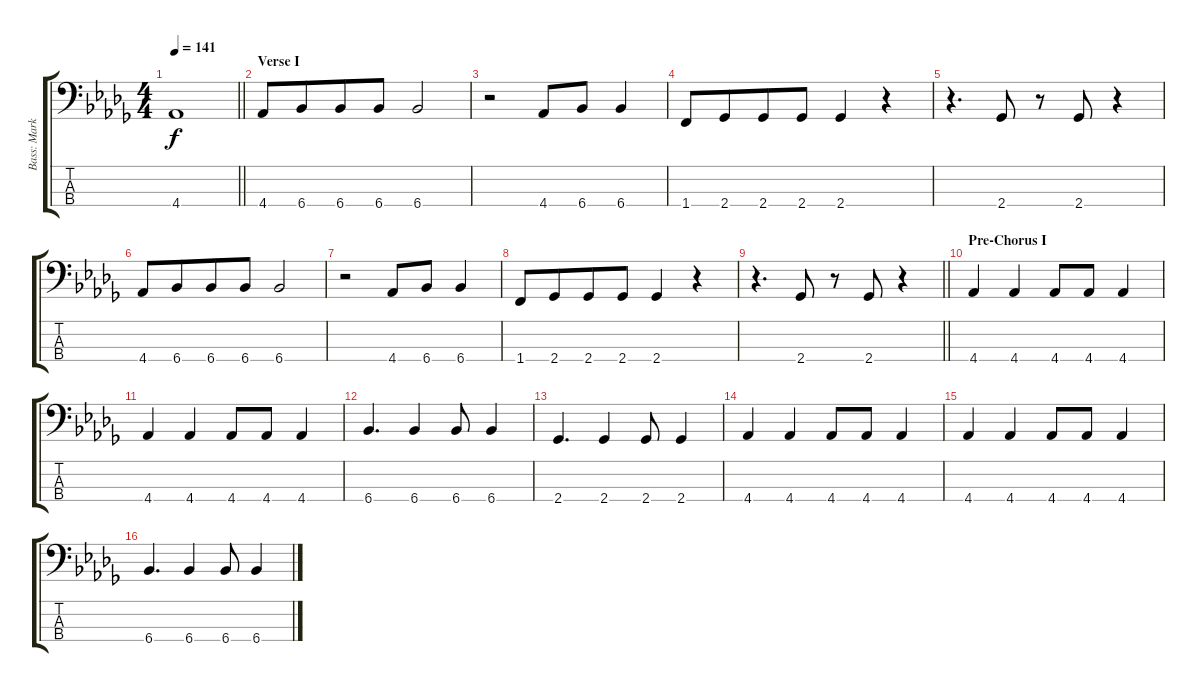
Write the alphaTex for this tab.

\track ("Bass: Mark" "Bass: Mark") {instrument electricbassfinger}
\staff {score tabs}
\tuning (G2 D2 A1 E1) {hide}
\ts (4 4)
\tempo 141
\clef f4
\barLineRight lightlight
\ks db
4.4.1{dy f} |
\section ("" "Verse I")
4.4.8 6.4.8{beam merge} 6.4.8 6.4.8 6.4.2 |
r.2 4.4.8 6.4.8 6.4.4 |
1.4.8 2.4.8{beam merge} 2.4.8 2.4.8 2.4.4 r.4 |
r.4{d} 2.4.8 r.8 2.4.8 r.4 |
4.4.8 6.4.8{beam merge} 6.4.8 6.4.8 6.4.2 |
r.2 4.4.8 6.4.8 6.4.4 |
1.4.8 2.4.8{beam merge} 2.4.8 2.4.8 2.4.4 r.4 |
\barLineRight lightlight
r.4{d} 2.4.8 r.8 2.4.8 r.4 |
\section ("" "Pre-Chorus I")
4.4.4 4.4.4 4.4.8 4.4.8 4.4.4 |
4.4.4 4.4.4 4.4.8 4.4.8 4.4.4 |
6.4.4{d} 6.4.4 6.4.8 6.4.4 |
2.4.4{d} 2.4.4 2.4.8 2.4.4 |
4.4.4 4.4.4 4.4.8 4.4.8 4.4.4 |
4.4.4 4.4.4 4.4.8 4.4.8 4.4.4 |
6.4.4{d} 6.4.4 6.4.8 6.4.4
